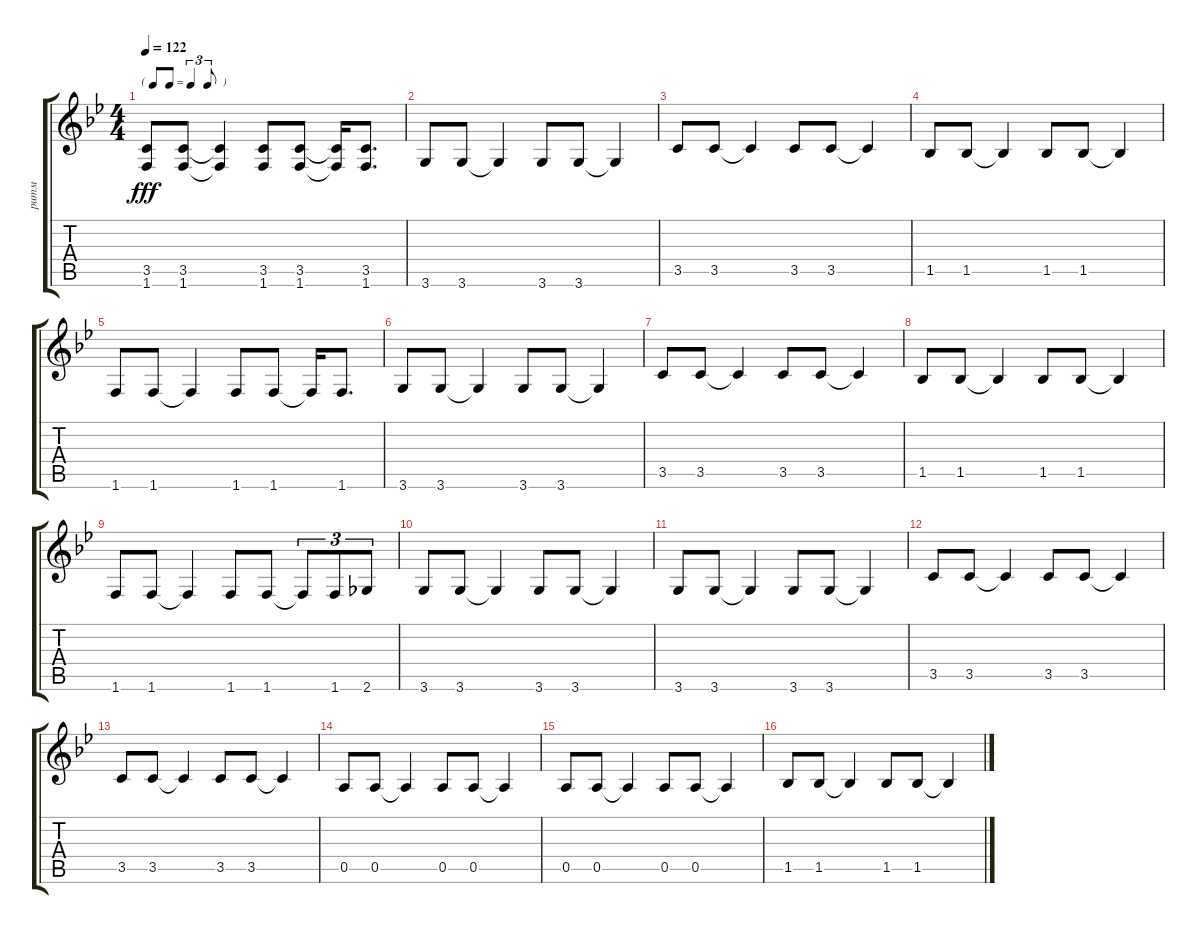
\track ("ритм" "ритм") {instrument acousticguitarsteel}
\staff {score tabs}
\tuning (E4 B3 G3 D3 A2 E2) {hide}
\ts (4 4)
\tf triplet8th
\tempo 122
\clef g2
\ks gminor
(3.5 1.6).8{dy fff} (3.5 1.6).8 (3.5{t} 1.6{t}).4 (3.5 1.6).8 (3.5 1.6).8 (3.5{t} 1.6{t}).16 (3.5 1.6).8{d} |
3.6.8 3.6.8 3.6{t}.4 3.6.8 3.6.8 3.6{t}.4 |
3.5.8 3.5.8 3.5{t}.4 3.5.8 3.5.8 3.5{t}.4 |
1.5.8 1.5.8 1.5{t}.4 1.5.8 1.5.8 1.5{t}.4 |
1.6.8 1.6.8 1.6{t}.4 1.6.8 1.6.8 1.6{t}.16 1.6.8{d} |
3.6.8 3.6.8 3.6{t}.4 3.6.8 3.6.8 3.6{t}.4 |
3.5.8 3.5.8 3.5{t}.4 3.5.8 3.5.8 3.5{t}.4 |
1.5.8 1.5.8 1.5{t}.4 1.5.8 1.5.8 1.5{t}.4 |
1.6.8 1.6.8 1.6{t}.4 1.6.8 1.6.8 1.6{t}.8{tu (3 2)} 1.6.8{tu (3 2)} 2.6.8{tu (3 2)} |
3.6.8 3.6.8 3.6{t}.4 3.6.8 3.6.8 3.6{t}.4 |
3.6.8 3.6.8 3.6{t}.4 3.6.8 3.6.8 3.6{t}.4 |
3.5.8 3.5.8 3.5{t}.4 3.5.8 3.5.8 3.5{t}.4 |
3.5.8 3.5.8 3.5{t}.4 3.5.8 3.5.8 3.5{t}.4 |
0.5.8 0.5.8 0.5{t}.4 0.5.8 0.5.8 0.5{t}.4 |
0.5.8 0.5.8 0.5{t}.4 0.5.8 0.5.8 0.5{t}.4 |
1.5.8 1.5.8 1.5{t}.4 1.5.8 1.5.8 1.5{t}.4
